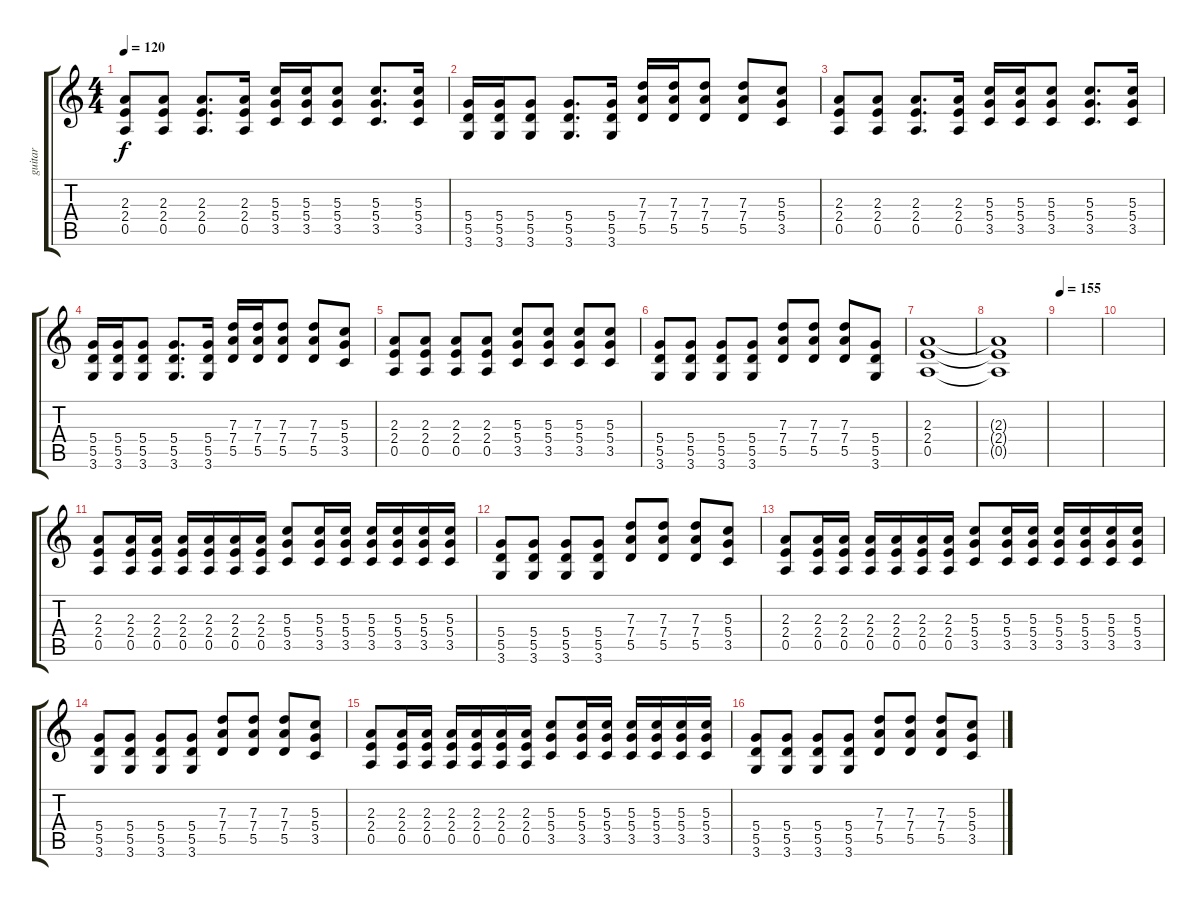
\track ("guitar" "guitar") {instrument distortionguitar}
\staff {score tabs}
\tuning (E4 B3 G3 D3 A2 E2) {hide}
\ts (4 4)
\tempo 120
\clef g2
\ks c
(2.3 2.4 0.5).8{dy f} (2.3 2.4 0.5).8 (2.3 2.4 0.5).8{d} (2.3 2.4 0.5).16 (5.3 5.4 3.5).16 (5.3 5.4 3.5).16 (5.3 5.4 3.5).8 (5.3 5.4 3.5).8{d} (5.3 5.4 3.5).16 |
(5.4 5.5 3.6).16 (5.4 5.5 3.6).16 (5.4 5.5 3.6).8 (5.4 5.5 3.6).8{d} (5.4 5.5 3.6).16 (7.3 7.4 5.5).16 (7.3 7.4 5.5).16 (7.3 7.4 5.5).8 (7.3 7.4 5.5).8 (5.3 5.4 3.5).8 |
(2.3 2.4 0.5).8 (2.3 2.4 0.5).8 (2.3 2.4 0.5).8{d} (2.3 2.4 0.5).16 (5.3 5.4 3.5).16 (5.3 5.4 3.5).16 (5.3 5.4 3.5).8 (5.3 5.4 3.5).8{d} (5.3 5.4 3.5).16 |
(5.4 5.5 3.6).16 (5.4 5.5 3.6).16 (5.4 5.5 3.6).8 (5.4 5.5 3.6).8{d} (5.4 5.5 3.6).16 (7.3 7.4 5.5).16 (7.3 7.4 5.5).16 (7.3 7.4 5.5).8 (7.3 7.4 5.5).8 (5.3 5.4 3.5).8 |
(2.3 2.4 0.5).8 (2.3 2.4 0.5).8 (2.3 2.4 0.5).8 (2.3 2.4 0.5).8 (5.3 5.4 3.5).8 (5.3 5.4 3.5).8 (5.3 5.4 3.5).8 (5.3 5.4 3.5).8 |
(5.4 5.5 3.6).8 (5.4 5.5 3.6).8 (5.4 5.5 3.6).8 (5.4 5.5 3.6).8 (7.3 7.4 5.5).8 (7.3 7.4 5.5).8 (7.3 7.4 5.5).8 (5.4 5.5 3.6).8 |
(2.3 2.4 0.5).1 |
(2.3{t} 2.4{t} 0.5{t}).1 |
\tempo 155
|
|
(2.3 2.4 0.5).8{volume 13} (2.3 2.4 0.5).16 (2.3 2.4 0.5).16 (2.3 2.4 0.5).16 (2.3 2.4 0.5).16 (2.3 2.4 0.5).16 (2.3 2.4 0.5).16 (5.3 5.4 3.5).8 (5.3 5.4 3.5).16 (5.3 5.4 3.5).16 (5.3 5.4 3.5).16 (5.3 5.4 3.5).16 (5.3 5.4 3.5).16 (5.3 5.4 3.5).16 |
(5.4 5.5 3.6).8 (5.4 5.5 3.6).8 (5.4 5.5 3.6).8 (5.4 5.5 3.6).8 (7.3 7.4 5.5).8 (7.3 7.4 5.5).8 (7.3 7.4 5.5).8 (5.3 5.4 3.5).8 |
(2.3 2.4 0.5).8 (2.3 2.4 0.5).16 (2.3 2.4 0.5).16 (2.3 2.4 0.5).16 (2.3 2.4 0.5).16 (2.3 2.4 0.5).16 (2.3 2.4 0.5).16 (5.3 5.4 3.5).8 (5.3 5.4 3.5).16 (5.3 5.4 3.5).16 (5.3 5.4 3.5).16 (5.3 5.4 3.5).16 (5.3 5.4 3.5).16 (5.3 5.4 3.5).16 |
(5.4 5.5 3.6).8 (5.4 5.5 3.6).8 (5.4 5.5 3.6).8 (5.4 5.5 3.6).8 (7.3 7.4 5.5).8 (7.3 7.4 5.5).8 (7.3 7.4 5.5).8 (5.3 5.4 3.5).8 |
(2.3 2.4 0.5).8{volume 13} (2.3 2.4 0.5).16 (2.3 2.4 0.5).16 (2.3 2.4 0.5).16 (2.3 2.4 0.5).16 (2.3 2.4 0.5).16 (2.3 2.4 0.5).16 (5.3 5.4 3.5).8 (5.3 5.4 3.5).16 (5.3 5.4 3.5).16 (5.3 5.4 3.5).16 (5.3 5.4 3.5).16 (5.3 5.4 3.5).16 (5.3 5.4 3.5).16 |
(5.4 5.5 3.6).8 (5.4 5.5 3.6).8 (5.4 5.5 3.6).8 (5.4 5.5 3.6).8 (7.3 7.4 5.5).8 (7.3 7.4 5.5).8 (7.3 7.4 5.5).8 (5.3 5.4 3.5).8
